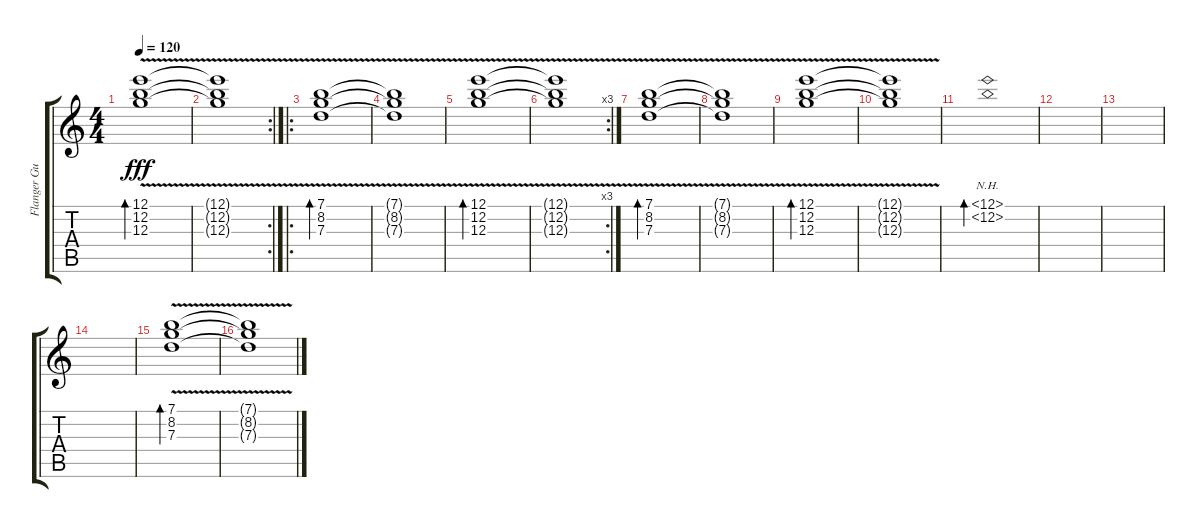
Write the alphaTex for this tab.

\track ("Flanger Guitar" "Flanger Gu") {instrument acousticguitarnylon}
\staff {score tabs}
\tuning (E4 B3 G3 D3 A2 E2) {hide}
\ts (4 4)
\tempo 120
\clef g2
\ks c
(12.1{v} 12.2{v} 12.3).1{bd 240 dy fff} |
\rc 2
(12.1{t} 12.2{t} 12.3{t}).1 |
\ro
(7.1{v} 8.2{v} 7.3{v}).1{bd 240} |
(7.1{t} 8.2{t} 7.3{t}).1 |
(12.1{v} 12.2{v} 12.3).1{bd 240} |
\rc 3
(12.1{t} 12.2{t} 12.3{t}).1 |
(7.1{v} 8.2{v} 7.3{v}).1{bd 240} |
(7.1{t} 8.2{t} 7.3{t}).1 |
(12.1{v} 12.2{v} 12.3).1{bd 240} |
(12.1{t} 12.2{t} 12.3{t}).1 |
(12.1{nh} 12.2{nh}).1{bd 240} |
|
|
|
(7.1{v} 8.2{v} 7.3{v}).1{bd 240} |
(7.1{t} 8.2{t} 7.3{t}).1
